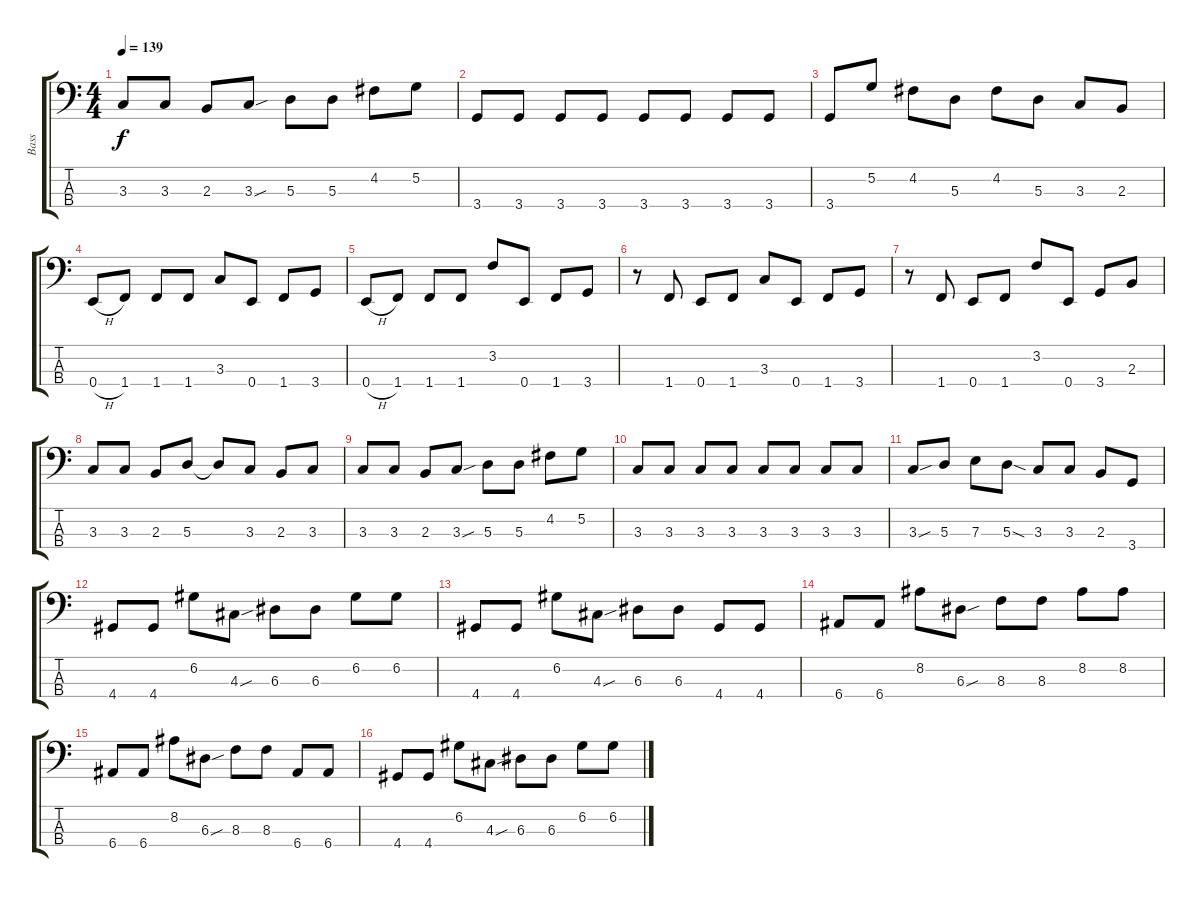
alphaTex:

\track ("Bass" "Bass") {instrument electricbasspick}
\staff {score tabs}
\tuning (G2 D2 A1 E1) {hide}
\ts (4 4)
\tempo 139
\clef f4
\ks c
3.3.8{dy f} 3.3.8 2.3.8 3.3{sou}.8 5.3.8 5.3.8 4.2.8 5.2.8 |
3.4.8 3.4.8 3.4.8 3.4.8 3.4.8 3.4.8 3.4.8 3.4.8 |
3.4.8 5.2.8 4.2.8 5.3.8 4.2.8 5.3.8 3.3.8 2.3.8 |
0.4{h}.8 1.4.8 1.4.8 1.4.8 3.3.8 0.4.8 1.4.8 3.4.8 |
0.4{h}.8 1.4.8 1.4.8 1.4.8 3.2.8 0.4.8 1.4.8 3.4.8 |
r.8 1.4.8 0.4.8 1.4.8 3.3.8 0.4.8 1.4.8 3.4.8 |
r.8 1.4.8 0.4.8 1.4.8 3.2.8 0.4.8 3.4.8 2.3.8 |
3.3.8 3.3.8 2.3.8 5.3.8 5.3{t}.8 3.3.8 2.3.8 3.3.8 |
3.3.8 3.3.8 2.3.8 3.3{sou}.8 5.3.8 5.3.8 4.2.8 5.2.8 |
3.3.8 3.3.8 3.3.8 3.3.8 3.3.8 3.3.8 3.3.8 3.3.8 |
3.3{sou}.8 5.3.8 7.3.8 5.3{sod}.8 3.3.8 3.3.8 2.3.8 3.4.8 |
4.4.8 4.4.8 6.2.8 4.3{sou}.8 6.3.8 6.3.8 6.2.8 6.2.8 |
4.4.8 4.4.8 6.2.8 4.3{sou}.8 6.3.8 6.3.8 4.4.8 4.4.8 |
6.4.8 6.4.8 8.2.8 6.3{sou}.8 8.3.8 8.3.8 8.2.8 8.2.8 |
6.4.8 6.4.8 8.2.8 6.3{sou}.8 8.3.8 8.3.8 6.4.8 6.4.8 |
4.4.8 4.4.8 6.2.8 4.3{sou}.8 6.3.8 6.3.8 6.2.8 6.2.8
